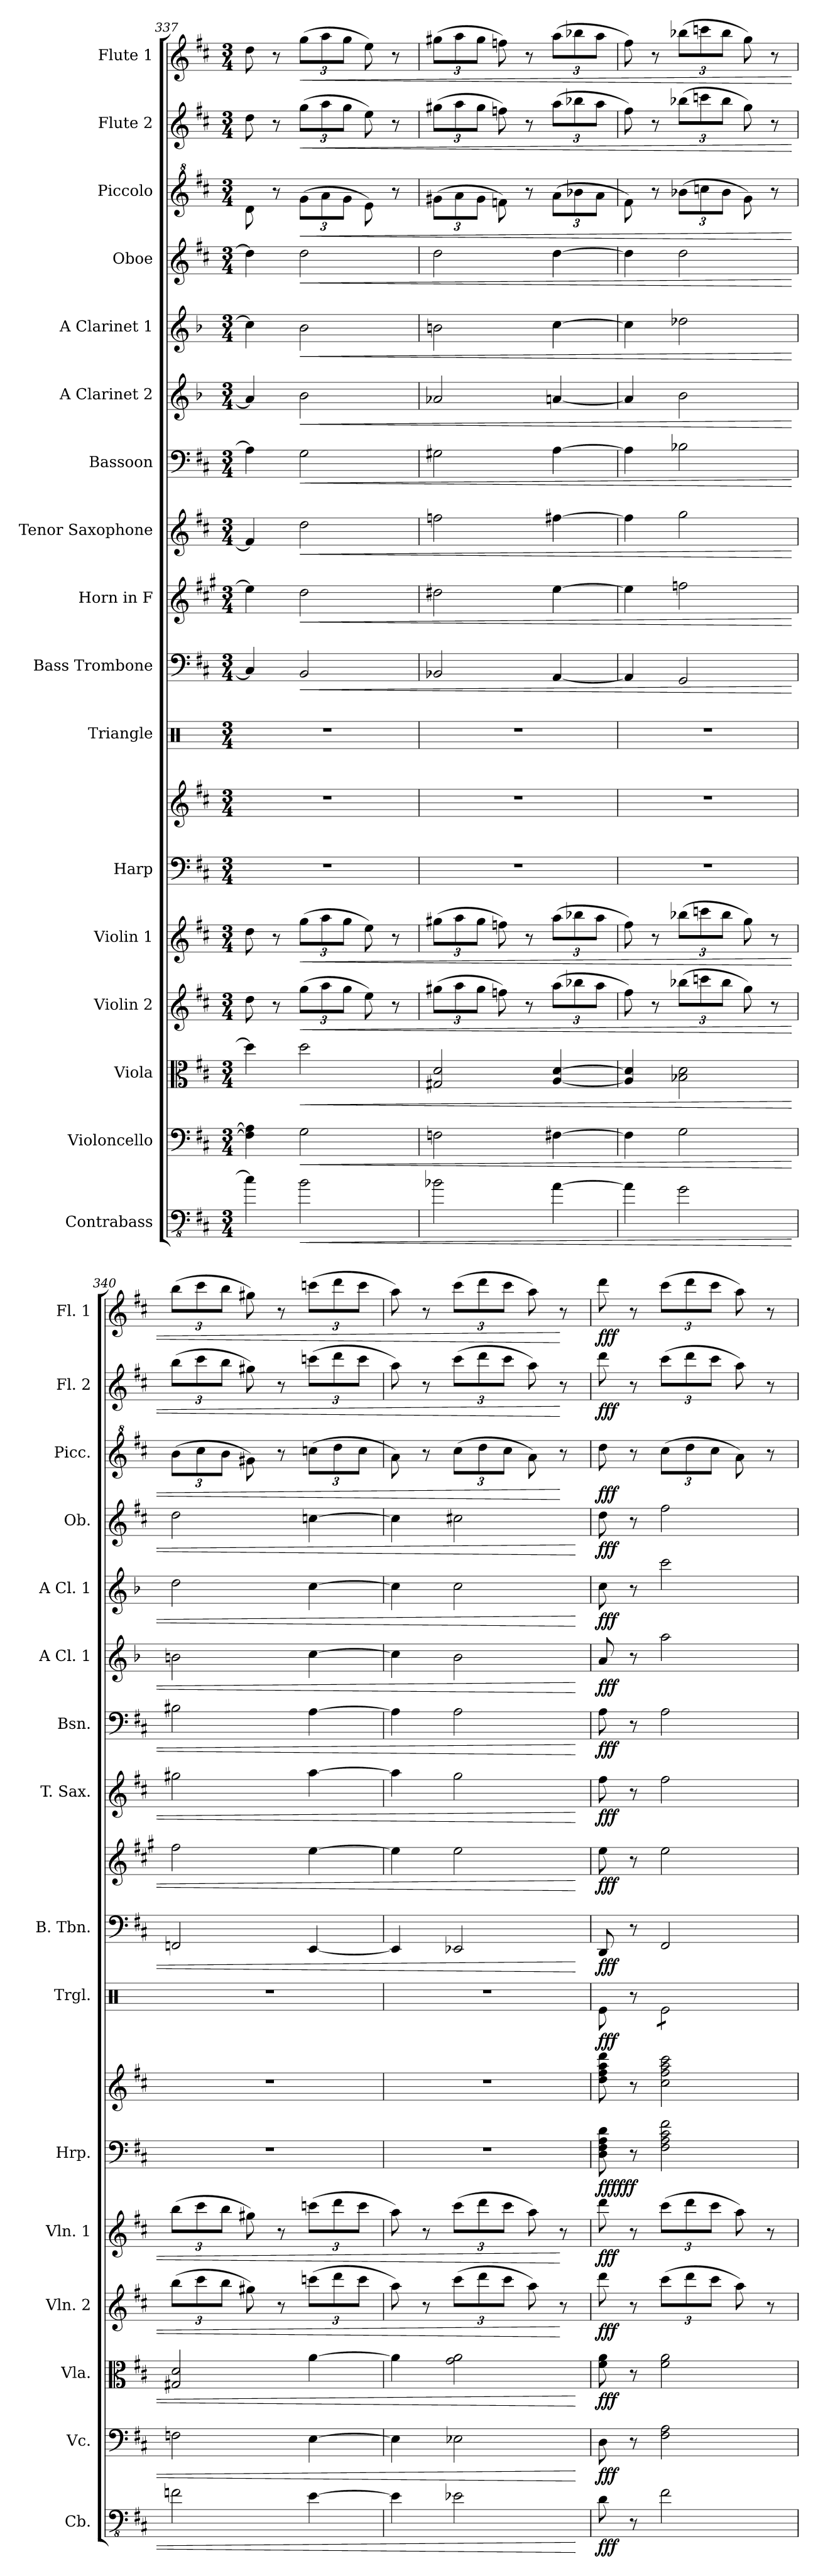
**kern	**dynam	**kern	**dynam	**kern	**dynam	**kern	**dynam	**kern	**dynam	**kern	**kern	**dynam	**kern	**dynam	**kern	**dynam	**kern	**dynam	**kern	**dynam	**kern	**dynam	**kern	**dynam	**kern	**dynam	**kern	**dynam	**kern	**dynam	**kern	**dynam	**kern	**dynam
*part17	*part17	*part16	*part16	*part15	*part15	*part14	*part14	*part13	*part13	*part12	*part12	*part12	*part11	*part11	*part10	*part10	*part9	*part9	*part8	*part8	*part7	*part7	*part6	*part6	*part5	*part5	*part4	*part4	*part3	*part3	*part2	*part2	*part1	*part1
*staff18	*staff18	*staff17	*staff17	*staff16	*staff16	*staff15	*staff15	*staff14	*staff14	*staff13	*staff12	*staff12/13	*staff11	*staff11	*staff10	*staff10	*staff9	*staff9	*staff8	*staff8	*staff7	*staff7	*staff6	*staff6	*staff5	*staff5	*staff4	*staff4	*staff3	*staff3	*staff2	*staff2	*staff1	*staff1
*I"Contrabass	*	*I"Violoncello	*	*I"Viola	*	*I"Violin 2	*	*I"Violin 1	*	*I"Harp	*	*	*I"Triangle	*	*I"Bass Trombone	*	*I"Horn in F	*	*I"Tenor Saxophone	*	*I"Bassoon	*	*I"A Clarinet 2	*	*I"A Clarinet 1	*	*I"Oboe	*	*I"Piccolo	*	*I"Flute 2	*	*I"Flute 1	*
*I'Cb.	*	*I'Vc.	*	*I'Vla.	*	*I'Vln. 2	*	*I'Vln. 1	*	*I'Hrp.	*	*	*I'Trgl.	*	*I'B. Tbn.	*	*	*	*I'T. Sax.	*	*I'Bsn.	*	*I'A Cl. 1	*	*I'A Cl. 1	*	*I'Ob.	*	*I'Picc.	*	*I'Fl. 2	*	*I'Fl. 1	*
*clefFv4	*	*clefF4	*	*clefC3	*	*clefG2	*	*clefG2	*	*clefF4	*clefG2	*	*clefX	*	*clefF4	*	*clefG2	*	*clefG2	*	*clefF4	*	*clefG2	*	*clefG2	*	*clefG2	*	*clefG^2	*	*clefG2	*	*clefG2	*
*ITrd7c12	*	*	*	*	*	*	*	*	*	*	*	*	*	*	*	*	*ITrd4c7	*	*ITrd8c14	*	*	*	*ITrd2c3	*	*ITrd2c3	*	*	*	*ITrd-7c-12	*	*	*	*	*
*k[f#c#]	*	*k[f#c#]	*	*k[f#c#]	*	*k[f#c#]	*	*k[f#c#]	*	*k[f#c#]	*k[f#c#]	*	*k[]	*	*k[f#c#]	*	*k[f#c#]	*	*k[f#c#]	*	*k[f#c#]	*	*k[f#c#]	*	*k[f#c#]	*	*k[f#c#]	*	*k[f#c#]	*	*k[f#c#]	*	*k[f#c#]	*
*M3/4	*	*M3/4	*	*M3/4	*	*M3/4	*	*M3/4	*	*M3/4	*M3/4	*	*M3/4	*	*M3/4	*	*M3/4	*	*M3/4	*	*M3/4	*	*M3/4	*	*M3/4	*	*M3/4	*	*M3/4	*	*M3/4	*	*M3/4	*
=337	=337	=337	=337	=337	=337	=337	=337	=337	=337	=337	=337	=337	=337	=337	=337	=337	=337	=337	=337	=337	=337	=337	=337	=337	=337	=337	=337	=337	=337	=337	=337	=337	=337	=337
4C\]	.	4F#\] 4A\]	.	4dd\]	.	8dd\	.	8dd\	.	2.r	2.r	.	2.r	.	4C/]	.	4a\]	.	4F#/]	.	4A\]	.	4f#/]	.	4a\]	.	4dd\]	.	8ddd\	.	8dd\	.	8dd\	.
.	.	.	.	.	.	8r	.	8r	.	.	.	.	.	.	.	.	.	.	.	.	.	.	.	.	.	.	.	.	8r	.	8r	.	8r	.
!	!LO:HP:b	!	!LO:HP:b	!	!LO:HP:b	!	!	!	!	!	!	!	!	!	!	!	!	!	!	!	!	!	!	!	!	!	!	!	!	!	!	!	!	!
*	*	*	*	*	*	*Xbrackettup	*	*	*	*	*	*	*	*	*	*	*	*	*	*	*	*	*	*	*	*	*	*	*	*	*	*	*	*
!	!	!	!	!	!	!	!LO:HP:b	!	!	!	!	!	!	!	!	!	!	!	!	!	!	!	!	!	!	!	!	!	!	!	!	!	!	!
*	*	*	*	*	*	*	*	*Xbrackettup	*	*	*	*	*	*	*	*	*	*	*	*	*	*	*	*	*	*	*	*	*	*	*	*	*	*
!	!	!	!	!	!	!	!	!	!LO:HP:b	!	!	!	!	!	!	!LO:HP:b	!	!LO:HP:b	!	!LO:HP:b	!	!LO:HP:b	!	!LO:HP:b	!	!LO:HP:b	!	!LO:HP:b	!	!	!	!	!	!
*	*	*	*	*	*	*	*	*	*	*	*	*	*	*	*	*	*	*	*	*	*	*	*	*	*	*	*	*	*Xbrackettup	*	*	*	*	*
!	!	!	!	!	!	!	!	!	!	!	!	!	!	!	!	!	!	!	!	!	!	!	!	!	!	!	!	!	!	!LO:HP:b	!	!	!	!
*	*	*	*	*	*	*	*	*	*	*	*	*	*	*	*	*	*	*	*	*	*	*	*	*	*	*	*	*	*	*	*Xbrackettup	*	*	*
!	!	!	!	!	!	!	!	!	!	!	!	!	!	!	!	!	!	!	!	!	!	!	!	!	!	!	!	!	!	!	!	!LO:HP:b	!	!
*	*	*	*	*	*	*	*	*	*	*	*	*	*	*	*	*	*	*	*	*	*	*	*	*	*	*	*	*	*	*	*	*	*Xbrackettup	*
!	!	!	!	!	!	!	!	!	!	!	!	!	!	!	!	!	!	!	!	!	!	!	!	!	!	!	!	!	!	!	!	!	!	!LO:HP:b
2BB\	<	2G\	<	2dd\	<	(12gg\L	<	(12gg\L	<	.	.	.	.	.	2BB/	<	2g\	<	2d\	<	2G\	<	2g\	<	2g\	<	2dd\	<	(12ggg\L	<	(12gg\L	<	(12gg\L	<
.	.	.	.	.	.	12aa\	.	12aa\	.	.	.	.	.	.	.	.	.	.	.	.	.	.	.	.	.	.	.	.	12aaa\	.	12aa\	.	12aa\	.
.	.	.	.	.	.	12gg\J	.	12gg\J	.	.	.	.	.	.	.	.	.	.	.	.	.	.	.	.	.	.	.	.	12ggg\J	.	12gg\J	.	12gg\J	.
.	.	.	.	.	.	8ee\)	.	8ee\)	.	.	.	.	.	.	.	.	.	.	.	.	.	.	.	.	.	.	.	.	8eee\)	.	8ee\)	.	8ee\)	.
.	.	.	.	.	.	8r	.	8r	.	.	.	.	.	.	.	.	.	.	.	.	.	.	.	.	.	.	.	.	8r	.	8r	.	8r	.
=338	=338	=338	=338	=338	=338	=338	=338	=338	=338	=338	=338	=338	=338	=338	=338	=338	=338	=338	=338	=338	=338	=338	=338	=338	=338	=338	=338	=338	=338	=338	=338	=338	=338	=338
2BB-X\	.	2Fn\	.	2G#X/ 2d/	.	(12gg#X\L	.	(12gg#X\L	.	2.r	2.r	.	2.r	.	2BB-X/	.	2g#X\	.	2fn\	.	2G#X\	.	2fn/	.	2g#X\	.	2dd\	.	(12ggg#X\L	.	(12gg#X\L	.	(12gg#X\L	.
.	.	.	.	.	.	12aa\	.	12aa\	.	.	.	.	.	.	.	.	.	.	.	.	.	.	.	.	.	.	.	.	12aaa\	.	12aa\	.	12aa\	.
.	.	.	.	.	.	12gg#\J	.	12gg#\J	.	.	.	.	.	.	.	.	.	.	.	.	.	.	.	.	.	.	.	.	12ggg#\J	.	12gg#\J	.	12gg#\J	.
.	.	.	.	.	.	8ffn\)	.	8ffn\)	.	.	.	.	.	.	.	.	.	.	.	.	.	.	.	.	.	.	.	.	8fffn\)	.	8ffn\)	.	8ffn\)	.
.	.	.	.	.	.	8r	.	8r	.	.	.	.	.	.	.	.	.	.	.	.	.	.	.	.	.	.	.	.	8r	.	8r	.	8r	.
[4AA\	.	[4F#X\	.	[4A/ [4d/	.	(12aa\L	.	(12aa\L	.	.	.	.	.	.	[4AA/	.	[4a\	.	[4f#X\	.	[4A\	.	[4f#X/	.	[4a\	.	[4dd\	.	(12aaa\L	.	(12aa\L	.	(12aa\L	.
.	.	.	.	.	.	12bb-X\	.	12bb-X\	.	.	.	.	.	.	.	.	.	.	.	.	.	.	.	.	.	.	.	.	12bbb-X\	.	12bb-X\	.	12bb-X\	.
.	.	.	.	.	.	12aa\J	.	12aa\J	.	.	.	.	.	.	.	.	.	.	.	.	.	.	.	.	.	.	.	.	12aaa\J	.	12aa\J	.	12aa\J	.
=339	=339	=339	=339	=339	=339	=339	=339	=339	=339	=339	=339	=339	=339	=339	=339	=339	=339	=339	=339	=339	=339	=339	=339	=339	=339	=339	=339	=339	=339	=339	=339	=339	=339	=339
4AA\]	.	4F#\]	.	4A/] 4d/]	.	8ff#\)	.	8ff#\)	.	2.r	2.r	.	2.r	.	4AA/]	.	4a\]	.	4f#\]	.	4A\]	.	4f#/]	.	4a\]	.	4dd\]	.	8fff#\)	.	8ff#\)	.	8ff#\)	.
.	.	.	.	.	.	8r	.	8r	.	.	.	.	.	.	.	.	.	.	.	.	.	.	.	.	.	.	.	.	8r	.	8r	.	8r	.
2GG\	.	2G\	.	2B-X\ 2d\	.	(12bb-X\L	.	(12bb-X\L	.	.	.	.	.	.	2GG/	.	2b-X\	.	2g\	.	2B-X\	.	2g\	.	2b-X\	.	2dd\	.	(12bbb-X\L	.	(12bb-X\L	.	(12bb-X\L	.
.	.	.	.	.	.	12cccn\	.	12cccn\	.	.	.	.	.	.	.	.	.	.	.	.	.	.	.	.	.	.	.	.	12ccccn\	.	12cccn\	.	12cccn\	.
.	.	.	.	.	.	12bb-\J	.	12bb-\J	.	.	.	.	.	.	.	.	.	.	.	.	.	.	.	.	.	.	.	.	12bbb-\J	.	12bb-\J	.	12bb-\J	.
.	.	.	.	.	.	8gg\)	.	8gg\)	.	.	.	.	.	.	.	.	.	.	.	.	.	.	.	.	.	.	.	.	8ggg\)	.	8gg\)	.	8gg\)	.
.	.	.	.	.	.	8r	.	8r	.	.	.	.	.	.	.	.	.	.	.	.	.	.	.	.	.	.	.	.	8r	.	8r	.	8r	.
=340	=340	=340	=340	=340	=340	=340	=340	=340	=340	=340	=340	=340	=340	=340	=340	=340	=340	=340	=340	=340	=340	=340	=340	=340	=340	=340	=340	=340	=340	=340	=340	=340	=340	=340
2FFn\	.	2Fn\	.	2G#X/ 2d/	.	(12bb\L	.	(12bb\L	.	2.r	2.r	.	2.r	.	2FFn/	.	2b\	.	2g#X\	.	2B#X\	.	2g#X\	.	2b\	.	2dd\	.	(12bbb\L	.	(12bb\L	.	(12bb\L	.
.	.	.	.	.	.	12ccc#\	.	12ccc#\	.	.	.	.	.	.	.	.	.	.	.	.	.	.	.	.	.	.	.	.	12cccc#\	.	12ccc#\	.	12ccc#\	.
.	.	.	.	.	.	12bb\J	.	12bb\J	.	.	.	.	.	.	.	.	.	.	.	.	.	.	.	.	.	.	.	.	12bbb\J	.	12bb\J	.	12bb\J	.
.	.	.	.	.	.	8gg#X\)	.	8gg#X\)	.	.	.	.	.	.	.	.	.	.	.	.	.	.	.	.	.	.	.	.	8ggg#X\)	.	8gg#X\)	.	8gg#X\)	.
.	.	.	.	.	.	8r	.	8r	.	.	.	.	.	.	.	.	.	.	.	.	.	.	.	.	.	.	.	.	8r	.	8r	.	8r	.
[4EE\	.	[4E\	.	[4a\	.	(12cccn\L	.	(12cccn\L	.	.	.	.	.	.	[4EE/	.	[4a\	.	[4a\	.	[4A\	.	[4a\	.	[4a\	.	[4ccn\	.	(12ccccn\L	.	(12cccn\L	.	(12cccn\L	.
.	.	.	.	.	.	12ddd\	.	12ddd\	.	.	.	.	.	.	.	.	.	.	.	.	.	.	.	.	.	.	.	.	12dddd\	.	12ddd\	.	12ddd\	.
.	.	.	.	.	.	12ccc\J	.	12ccc\J	.	.	.	.	.	.	.	.	.	.	.	.	.	.	.	.	.	.	.	.	12cccc\J	.	12ccc\J	.	12ccc\J	.
=341	=341	=341	=341	=341	=341	=341	=341	=341	=341	=341	=341	=341	=341	=341	=341	=341	=341	=341	=341	=341	=341	=341	=341	=341	=341	=341	=341	=341	=341	=341	=341	=341	=341	=341
4EE\]	.	4E\]	.	4a\]	.	8aa\)	.	8aa\)	.	2.r	2.r	.	2.r	.	4EE/]	.	4a\]	.	4a\]	.	4A\]	.	4a\]	.	4a\]	.	4cc\]	.	8aaa\)	.	8aa\)	.	8aa\)	.
.	.	.	.	.	.	8r	.	8r	.	.	.	.	.	.	.	.	.	.	.	.	.	.	.	.	.	.	.	.	8r	.	8r	.	8r	.
2EE-X\	.	2E-X\	.	2g\ 2a\	.	(12ccc#\L	.	(12ccc#\L	.	.	.	.	.	.	2EE-X/	.	2a\	.	2g\	.	2A\	.	2g\	.	2a\	.	2cc#X\	.	(12cccc#\L	.	(12ccc#\L	.	(12ccc#\L	.
.	.	.	.	.	.	12ddd\	.	12ddd\	.	.	.	.	.	.	.	.	.	.	.	.	.	.	.	.	.	.	.	.	12dddd\	.	12ddd\	.	12ddd\	.
.	.	.	.	.	.	12ccc#\J	.	12ccc#\J	.	.	.	.	.	.	.	.	.	.	.	.	.	.	.	.	.	.	.	.	12cccc#\J	.	12ccc#\J	.	12ccc#\J	.
.	.	.	.	.	.	8aa\)	.	8aa\)	.	.	.	.	.	.	.	.	.	.	.	.	.	.	.	.	.	.	.	.	8aaa\)	.	8aa\)	.	8aa\)	.
.	.	.	.	.	.	8r	[	8r	[	.	.	.	.	.	.	.	.	.	.	.	.	.	.	.	.	.	.	.	8r	[	8r	[	8r	[
.	[	.	[	.	[	.	.	.	.	.	.	.	.	.	.	[	.	[	.	[	.	[	.	[	.	[	.	[	.	.	.	.	.	.
!!LO:PB:g=z
=342	=342	=342	=342	=342	=342	=342	=342	=342	=342	=342	=342	=342	=342	=342	=342	=342	=342	=342	=342	=342	=342	=342	=342	=342	=342	=342	=342	=342	=342	=342	=342	=342	=342	=342
*	*	*	*	*	*	*	*	*	*	*	*	*	*	*	*	*	*	*	*	*	*	*	*	*	*	*	*	*	*	*	*	*	*MM176	*
!	!LO:DY:b	!	!LO:DY:b	!	!LO:DY:b	!	!LO:DY:b	!	!LO:DY:b	!	!	!LO:DY:b=2	!	!	!	!	!	!	!	!	!	!	!	!	!	!	!	!	!	!	!	!	!	!
!	!	!	!	!	!	!	!	!	!	!	!	!LO:DY:n=1:b	!	!LO:DY:b	!	!LO:DY:b	!	!LO:DY:b	!	!LO:DY:b	!	!LO:DY:b	!	!LO:DY:b	!	!LO:DY:b	!	!LO:DY:b	!	!LO:DY:b	!	!LO:DY:b	!	!LO:DY:b
8DD\	fff	8D\	fff	8f#\ 8a\	fff	8ddd\	fff	8ddd\	fff	8D\ 8F#\ 8A\ 8d\	8dd\ 8ff#\ 8aa\ 8ddd\	fff fff	8Re\	fff	8DD/	fff	8a\	fff	8f#\	fff	8A\	fff	8f#/	fff	8a\	fff	8dd\	fff	8dddd\	fff	8ddd\	fff	8ddd\	fff
8r	.	8r	.	8r	.	8r	.	8r	.	8r	8r	.	8r	.	8r	.	8r	.	8r	.	8r	.	8r	.	8r	.	8r	.	8r	.	8r	.	8r	.
*	*	*	*	*	*	*	*	*	*	*	*	*	*tremolo	*	*	*	*	*	*	*	*	*	*	*	*	*	*	*	*	*	*	*	*	*
2FF#\	.	2F#\ 2A\	.	2f#\ 2a\	.	(12ccc#\L	.	(12ccc#\L	.	2F#\ 2A\ 2c#\ 2f#\	2cc#\ 2ff#\ 2aa\ 2ccc#\	.	8Re\L	.	2FF#/	.	2a\	.	2f#\	.	2A\	.	2ff#\	.	2aa\	.	2ff#\	.	(12cccc#\L	.	(12ccc#\L	.	(12ccc#\L	.
.	.	.	.	.	.	12ddd\	.	12ddd\	.	.	.	.	.	.	.	.	.	.	.	.	.	.	.	.	.	.	.	.	12dddd\	.	12ddd\	.	12ddd\	.
.	.	.	.	.	.	.	.	.	.	.	.	.	8Re\	.	.	.	.	.	.	.	.	.	.	.	.	.	.	.	.	.	.	.	.	.
.	.	.	.	.	.	12ccc#\J	.	12ccc#\J	.	.	.	.	.	.	.	.	.	.	.	.	.	.	.	.	.	.	.	.	12cccc#\J	.	12ccc#\J	.	12ccc#\J	.
.	.	.	.	.	.	8aa\)	.	8aa\)	.	.	.	.	8Re\	.	.	.	.	.	.	.	.	.	.	.	.	.	.	.	8aaa\)	.	8aa\)	.	8aa\)	.
.	.	.	.	.	.	8r	.	8r	.	.	.	.	8Re\J	.	.	.	.	.	.	.	.	.	.	.	.	.	.	.	8r	.	8r	.	8r	.
*	*	*	*	*	*	*	*	*	*	*	*	*	*Xtremolo	*	*	*	*	*	*	*	*	*	*	*	*	*	*	*	*	*	*	*	*	*
=	=	=	=	=	=	=	=	=	=	=	=	=	=	=	=	=	=	=	=	=	=	=	=	=	=	=	=	=	=	=	=	=	=	=
*-	*-	*-	*-	*-	*-	*-	*-	*-	*-	*-	*-	*-	*-	*-	*-	*-	*-	*-	*-	*-	*-	*-	*-	*-	*-	*-	*-	*-	*-	*-	*-	*-	*-	*-
